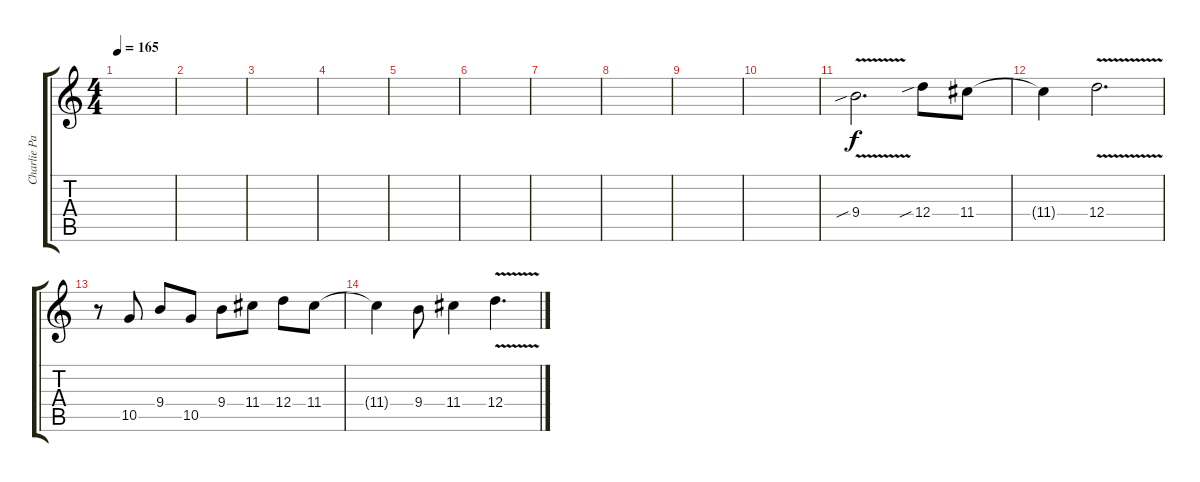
\track ("Charlie Parra 2" "Charlie Pa") {instrument distortionguitar}
\staff {score tabs}
\tuning (E4 B3 G3 D3 A2 E2) {hide}
\ts (4 4)
\tempo 165
\clef g2
\ks c
|
|
|
|
|
|
|
|
|
|
9.4{v sib}.2{d} 12.4{sib}.8 11.4.8 |
11.4{t}.4 12.4{v}.2{d} |
r.8 10.5.8 9.4.8 10.5.8 9.4.8 11.4.8 12.4.8 11.4.8 |
11.4{t}.4 9.4.8 11.4.4 12.4{v}.4{d}
